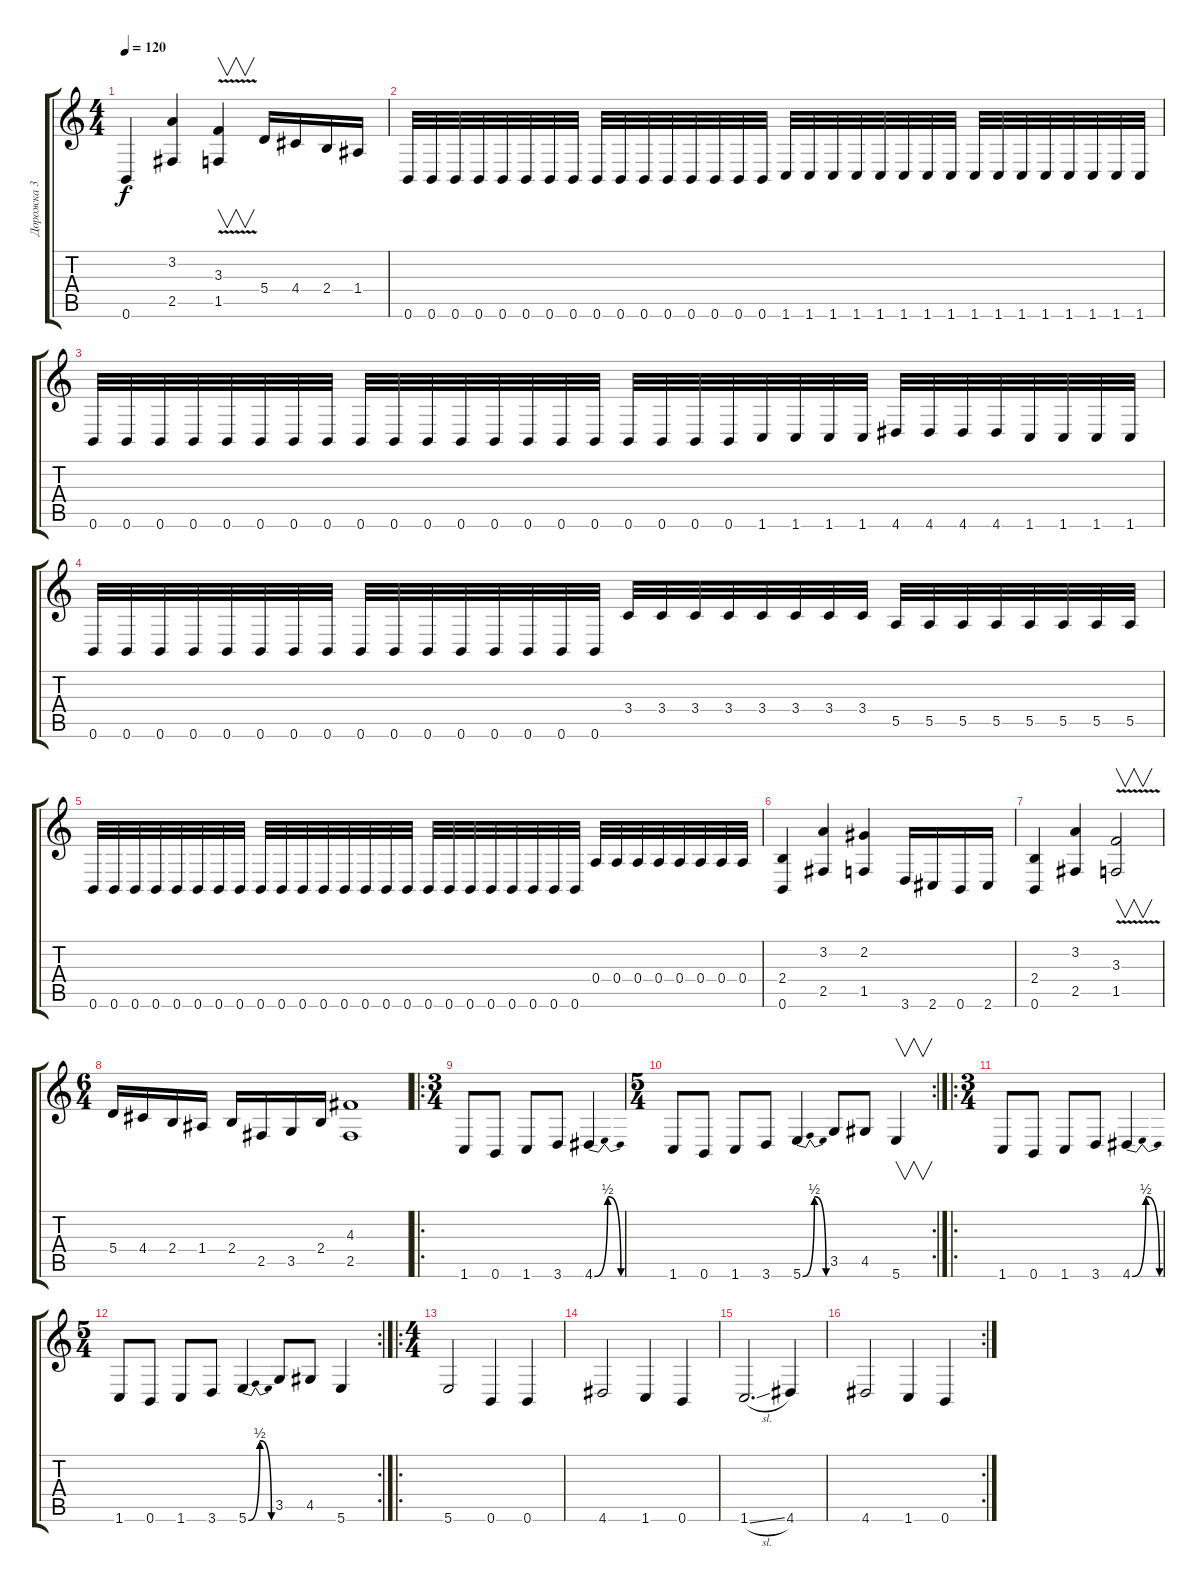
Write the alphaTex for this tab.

\track ("Дорожка 3" "Дорожка 3") {instrument electricbassfinger}
\staff {score tabs}
\tuning (B3 Gb3 D3 A2 E2 B1) {hide}
\ts (4 4)
\tempo 120
\clef g2
\ks c
0.6.4{dy f} (3.2 2.5).4 (3.3{v} 1.5{v}).4{v} 5.4.16 4.4.16 2.4.16 1.4.16 |
0.6.32 0.6.32 0.6.32 0.6.32 0.6.32 0.6.32 0.6.32 0.6.32 0.6.32 0.6.32 0.6.32 0.6.32 0.6.32 0.6.32 0.6.32 0.6.32 1.6.32 1.6.32 1.6.32 1.6.32 1.6.32 1.6.32 1.6.32 1.6.32 1.6.32 1.6.32 1.6.32 1.6.32 1.6.32 1.6.32 1.6.32 1.6.32 |
0.6.32 0.6.32 0.6.32 0.6.32 0.6.32 0.6.32 0.6.32 0.6.32 0.6.32 0.6.32 0.6.32 0.6.32 0.6.32 0.6.32 0.6.32 0.6.32 0.6.32 0.6.32 0.6.32 0.6.32 1.6.32 1.6.32 1.6.32 1.6.32 4.6.32 4.6.32 4.6.32 4.6.32 1.6.32 1.6.32 1.6.32 1.6.32 |
0.6.32 0.6.32 0.6.32 0.6.32 0.6.32 0.6.32 0.6.32 0.6.32 0.6.32 0.6.32 0.6.32 0.6.32 0.6.32 0.6.32 0.6.32 0.6.32 3.4.32 3.4.32 3.4.32 3.4.32 3.4.32 3.4.32 3.4.32 3.4.32 5.5.32 5.5.32 5.5.32 5.5.32 5.5.32 5.5.32 5.5.32 5.5.32 |
0.6.32 0.6.32 0.6.32 0.6.32 0.6.32 0.6.32 0.6.32 0.6.32 0.6.32 0.6.32 0.6.32 0.6.32 0.6.32 0.6.32 0.6.32 0.6.32 0.6.32 0.6.32 0.6.32 0.6.32 0.6.32 0.6.32 0.6.32 0.6.32 0.4.32 0.4.32 0.4.32 0.4.32 0.4.32 0.4.32 0.4.32 0.4.32 |
(2.4 0.6).4 (3.2 2.5).4 (2.2 1.5).4 3.6.16 2.6.16 0.6.16 2.6.16 |
(2.4 0.6).4 (3.2 2.5).4 (3.3{v} 1.5{v}).2{v} |
\ts (6 4)
5.4.16 4.4.16 2.4.16 1.4.16 2.4.16 2.5.16 3.5.16 2.4.16 (4.3 2.5).1 |
\ro
\ts (3 4)
1.6.8 0.6.8 1.6.8 3.6.8 4.6{be (bendrelease 0 0 30 2 30 2 60 0)}.4 |
\rc 2
\ts (5 4)
1.6.8 0.6.8 1.6.8 3.6.8 5.6{be (bendrelease 0 0 30 2 30 2 60 0)}.4 3.5.8 4.5.8 5.6.4{v} |
\ro
\ts (3 4)
1.6.8 0.6.8 1.6.8 3.6.8 4.6{be (bendrelease 0 0 30 2 30 2 60 0)}.4 |
\rc 2
\ts (5 4)
1.6.8 0.6.8 1.6.8 3.6.8 5.6{be (bendrelease 0 0 30 2 30 2 60 0)}.4 3.5.8 4.5.8 5.6.4 |
\ro
\ts (4 4)
5.6.2 0.6.4 0.6.4 |
4.6.2 1.6.4 0.6.4 |
1.6{sl}.2{d} 4.6.4 |
\rc 2
4.6.2 1.6.4 0.6.4
